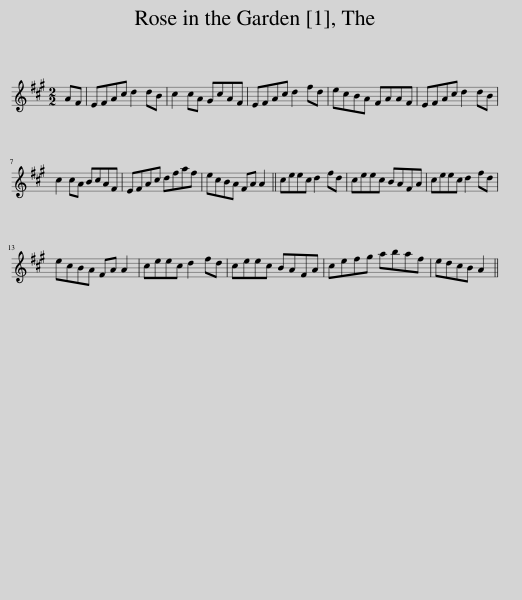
X:1
L:1/8
M:2/2
I:linebreak $
K:A
V:1 treble
V:1
 AF | EFAc d2 dB | c2 cA GcAF | EFAc d2 fd | ecBA FAAF | %5
 EFAc d2 dB |$ c2 cA BcAF | EFAc dfaf | ecBA FA A2 || ceec d2 fd | %10
 ceec BAFA | ceec d2 fd |$ ecBA FA A2 | ceec d2 fd | ceec BAFA | %15
 cefg abaf | edcB A2 || %17
